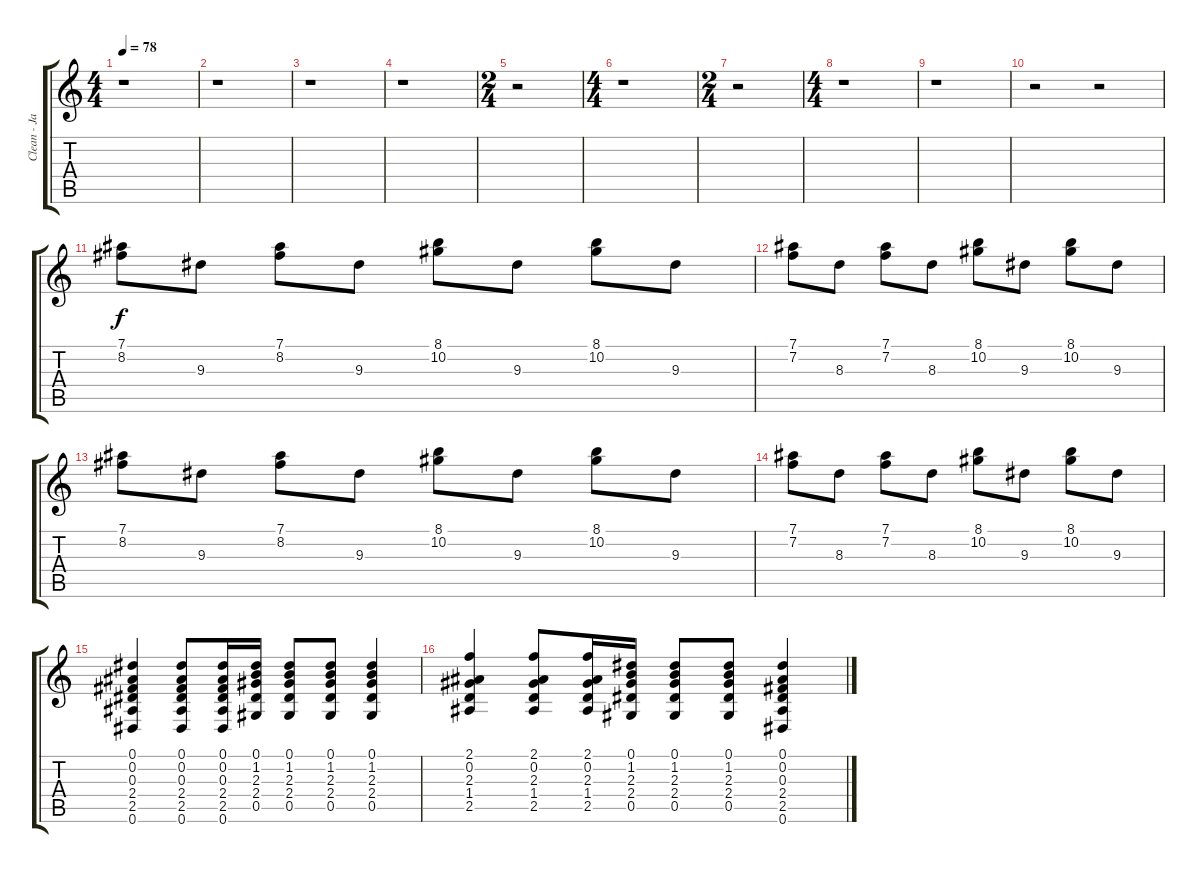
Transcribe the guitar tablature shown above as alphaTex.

\track ("Clean - James" "Clean - Ja") {instrument electricguitarclean}
\staff {score tabs}
\tuning (Eb4 Bb3 Gb3 Db3 Ab2 Eb2) {hide}
\ts (4 4)
\tempo 78
\clef g2
\ks c
r.1{dy f} |
r.1 |
r.1 |
r.1 |
\ts (2 4)
r.2 |
\ts (4 4)
r.1 |
\ts (2 4)
r.2 |
\ts (4 4)
r.1 |
r.1 |
r.2 r.2 |
(7.1 8.2).8 9.3.8 (7.1 8.2).8 9.3.8 (8.1 10.2).8 9.3.8 (8.1 10.2).8 9.3.8 |
(7.1 7.2).8 8.3.8 (7.1 7.2).8 8.3.8 (8.1 10.2).8 9.3.8 (8.1 10.2).8 9.3.8 |
(7.1 8.2).8 9.3.8 (7.1 8.2).8 9.3.8 (8.1 10.2).8 9.3.8 (8.1 10.2).8 9.3.8 |
(7.1 7.2).8 8.3.8 (7.1 7.2).8 8.3.8 (8.1 10.2).8 9.3.8 (8.1 10.2).8 9.3.8 |
(0.1 0.2 0.3 2.4 2.5 0.6).4 (0.1 0.2 0.3 2.4 2.5 0.6).8 (0.1 0.2 0.3 2.4 2.5 0.6).16 (0.1 1.2 2.3 2.4 0.5).16 (0.1 1.2 2.3 2.4 0.5).8 (0.1 1.2 2.3 2.4 0.5).8 (0.1 1.2 2.3 2.4 0.5).4 |
(2.1 0.2 2.3 1.4 2.5).4 (2.1 0.2 2.3 1.4 2.5).8 (2.1 0.2 2.3 1.4 2.5).16 (0.1 1.2 2.3 2.4 0.5).16 (0.1 1.2 2.3 2.4 0.5).8 (0.1 1.2 2.3 2.4 0.5).8 (0.1 0.2 0.3 2.4 2.5 0.6).4
